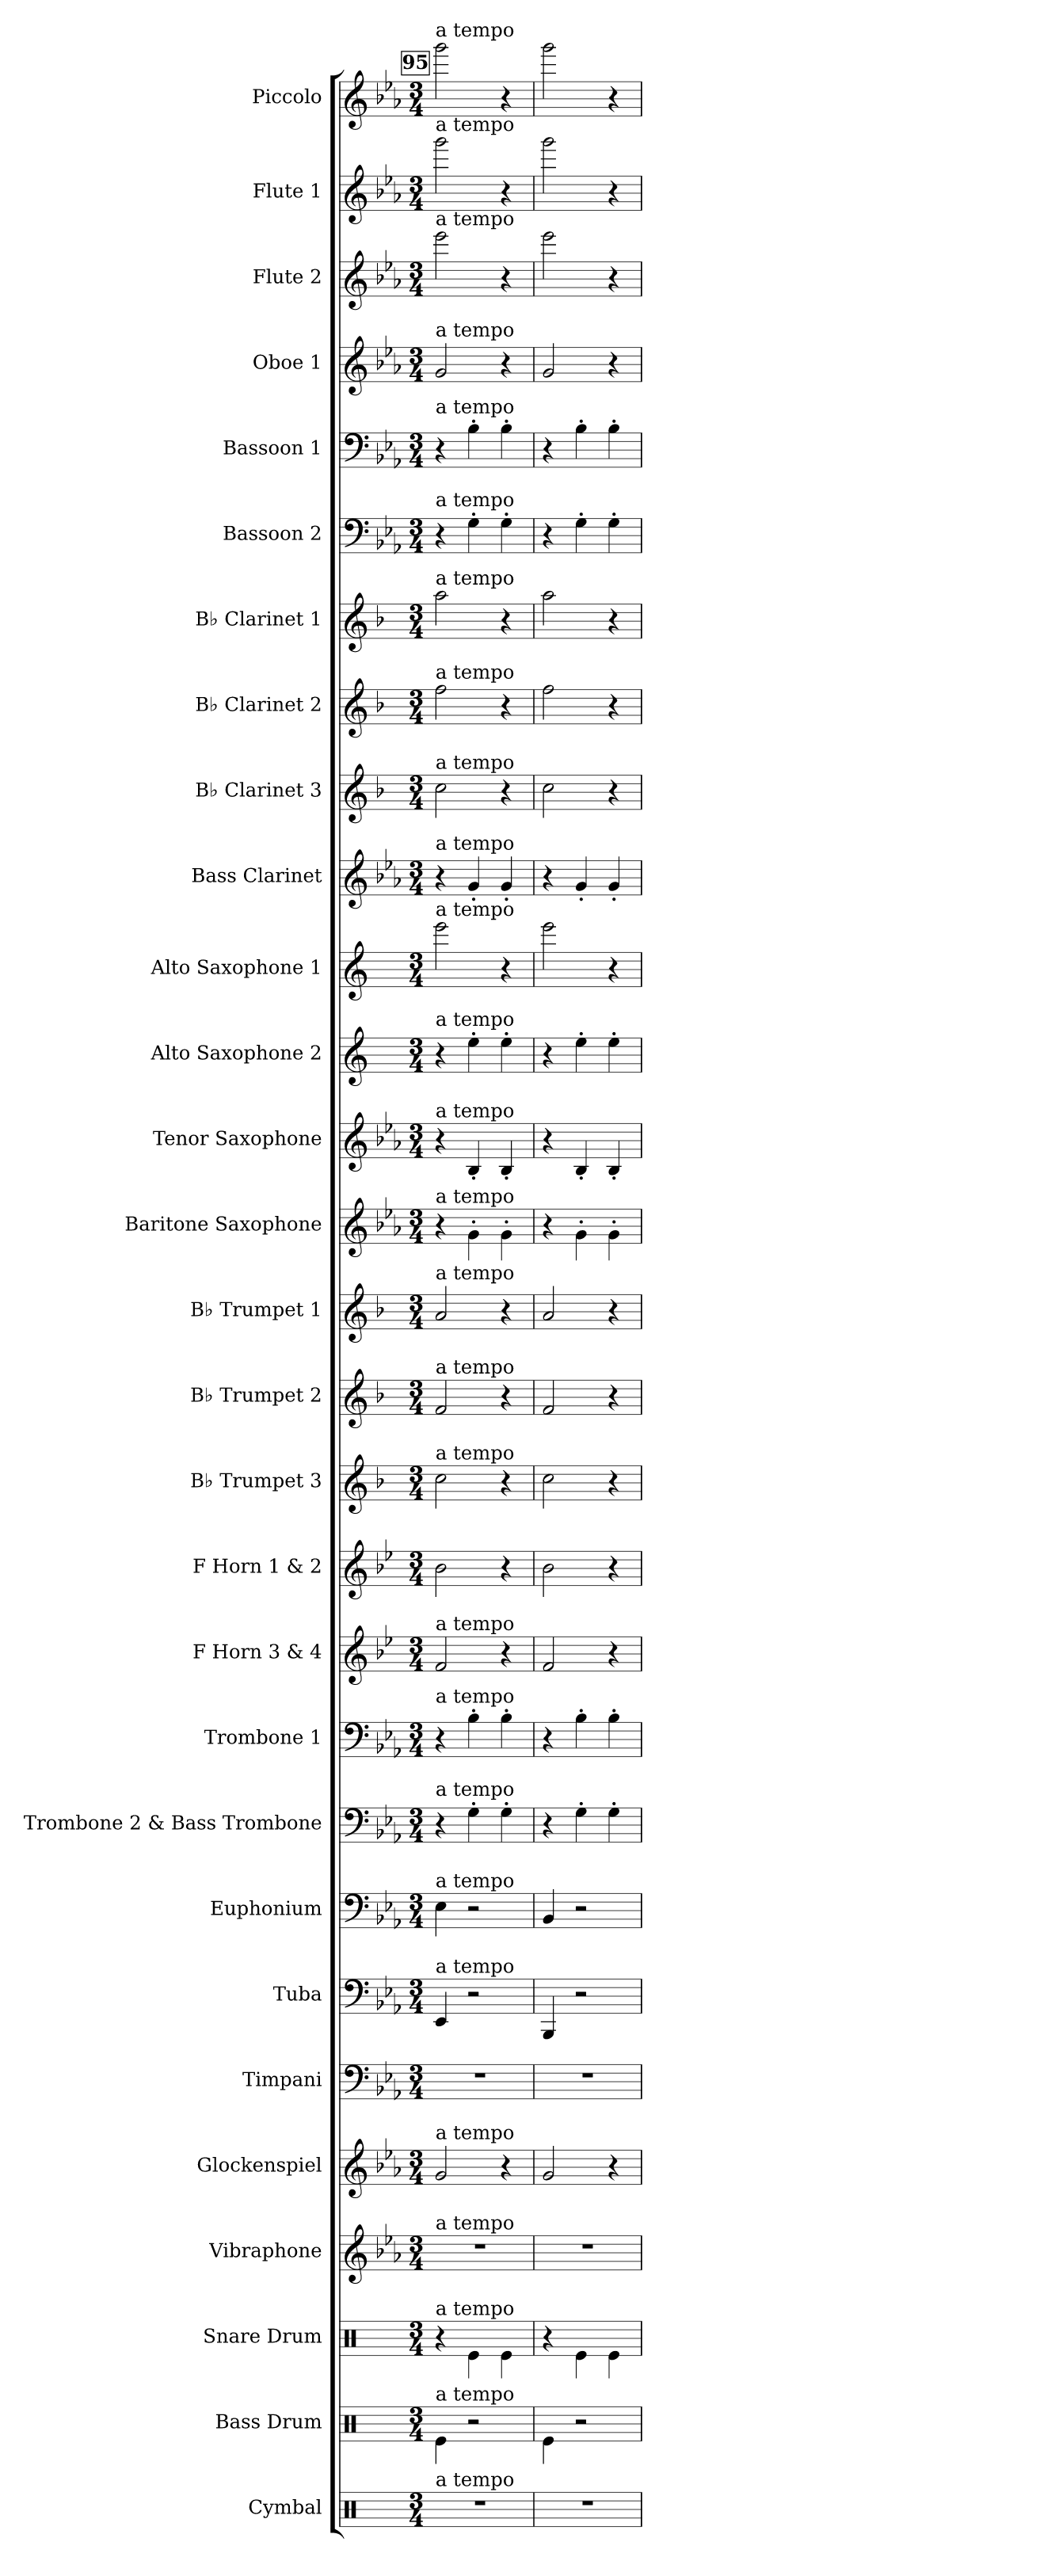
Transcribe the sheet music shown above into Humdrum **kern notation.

**kern	**kern	**kern	**kern	**kern	**kern	**kern	**kern	**kern	**kern	**kern	**kern	**kern	**kern	**kern	**kern	**kern	**kern	**kern	**kern	**kern	**kern	**kern	**kern	**kern	**kern	**kern	**kern	**kern
*part29	*part28	*part27	*part26	*part25	*part24	*part23	*part22	*part21	*part20	*part19	*part18	*part17	*part16	*part15	*part14	*part13	*part12	*part11	*part10	*part9	*part8	*part7	*part6	*part5	*part4	*part3	*part2	*part1
*staff29	*staff28	*staff27	*staff26	*staff25	*staff24	*staff23	*staff22	*staff21	*staff20	*staff19	*staff18	*staff17	*staff16	*staff15	*staff14	*staff13	*staff12	*staff11	*staff10	*staff9	*staff8	*staff7	*staff6	*staff5	*staff4	*staff3	*staff2	*staff1
*I"Cymbal	*I"Bass Drum	*I"Snare Drum	*I"Vibraphone	*I"Glockenspiel	*I"Timpani	*I"Tuba	*I"Euphonium	*I"Trombone 2 &amp; Bass Trombone	*I"Trombone 1	*I"F Horn 3 &amp; 4	*I"F Horn 1 &amp; 2	*I"B♭ Trumpet 3	*I"B♭ Trumpet 2	*I"B♭ Trumpet 1	*I"Baritone Saxophone	*I"Tenor Saxophone	*I"Alto Saxophone 2	*I"Alto Saxophone 1	*I"Bass Clarinet	*I"B♭ Clarinet 3	*I"B♭ Clarinet 2	*I"B♭ Clarinet 1	*I"Bassoon 2	*I"Bassoon 1	*I"Oboe 1	*I"Flute 2	*I"Flute 1	*I"Piccolo
*I'Cym.	*I'B. Dr.	*I'Sn. Dr.	*I'Vib.	*I'Glk.	*I'Timp.	*I'Tba.	*I'Euph.	*I'Tbn. 2 B. Tbn.	*I'Tbn. 1	*I'F Hn. 3 4	*I'F Hn. 1 2	*I'B♭ Tpt. 3	*I'B♭ Tpt. 2	*I'B♭ Tpt. 1	*I'Bar. Sax.	*I'T. Sax.	*I'A. Sax. 2	*I'A. Sax. 1	*I'B. Cl.	*I'B♭ Cl. 3	*I'B♭ Cl. 2	*I'B♭ Cl. 1	*I'Bsn. 2	*I'Bsn. 1	*I'Ob. 1	*I'Fl. 2	*I'Fl. 1	*I'Picc.
*clefX	*clefX	*clefX	*clefG2	*clefG2	*clefF4	*clefF4	*clefF4	*clefF4	*clefF4	*clefG2	*clefG2	*clefG2	*clefG2	*clefG2	*clefG2	*clefG2	*clefG2	*clefG2	*clefG2	*clefG2	*clefG2	*clefG2	*clefF4	*clefF4	*clefG2	*clefG2	*clefG2	*clefG2
*	*	*	*	*ITrd-14c-24	*	*	*	*	*	*ITrd4c7	*ITrd4c7	*ITrd1c2	*ITrd1c2	*ITrd1c2	*ITrd12c21	*ITrd8c14	*ITrd5c9	*ITrd5c9	*ITrd8c14	*ITrd1c2	*ITrd1c2	*ITrd1c2	*	*	*	*	*	*ITrd-7c-12
*k[]	*k[]	*k[]	*k[b-e-a-]	*k[b-e-a-]	*k[b-e-a-]	*k[b-e-a-]	*k[b-e-a-]	*k[b-e-a-]	*k[b-e-a-]	*k[b-e-a-]	*k[b-e-a-]	*k[b-e-a-]	*k[b-e-a-]	*k[b-e-a-]	*k[b-e-a-]	*k[b-e-a-]	*k[b-e-a-]	*k[b-e-a-]	*k[b-e-a-]	*k[b-e-a-]	*k[b-e-a-]	*k[b-e-a-]	*k[b-e-a-]	*k[b-e-a-]	*k[b-e-a-]	*k[b-e-a-]	*k[b-e-a-]	*k[b-e-a-]
*M3/4	*M3/4	*M3/4	*M3/4	*M3/4	*M3/4	*M3/4	*M3/4	*M3/4	*M3/4	*M3/4	*M3/4	*M3/4	*M3/4	*M3/4	*M3/4	*M3/4	*M3/4	*M3/4	*M3/4	*M3/4	*M3/4	*M3/4	*M3/4	*M3/4	*M3/4	*M3/4	*M3/4	*M3/4
!!LO:REH:place=s1:a:B:fs=14:t=95
=95	=95	=95	=95	=95	=95	=95	=95	=95	=95	=95	=95	=95	=95	=95	=95	=95	=95	=95	=95	=95	=95	=95	=95	=95	=95	=95	=95	=95
!	!	!	!	!	!	!	!	!	!	!	!	!	!	!	!	!	!	!	!	!	!	!	!	!	!	!	!	!LO:TX:a:t=a tempo
!	!	!	!	!	!	!	!	!	!	!	!	!	!	!	!	!	!	!	!	!	!	!	!	!	!	!	!LO:TX:a:t=a tempo	!
!	!	!	!	!	!	!	!	!	!	!	!	!	!	!	!	!	!	!	!	!	!	!	!	!	!	!LO:TX:a:t=a tempo	!	!
!	!	!	!	!	!	!	!	!	!	!	!	!	!	!	!	!	!	!	!	!	!	!	!	!	!LO:TX:a:t=a tempo	!	!	!
!	!	!	!	!	!	!	!	!	!	!	!	!	!	!	!	!	!	!	!	!	!	!	!	!LO:TX:a:t=a tempo	!	!	!	!
!	!	!	!	!	!	!	!	!	!	!	!	!	!	!	!	!	!	!	!	!	!	!	!LO:TX:a:t=a tempo	!	!	!	!	!
!	!	!	!	!	!	!	!	!	!	!	!	!	!	!	!	!	!	!	!	!	!	!LO:TX:a:t=a tempo	!	!	!	!	!	!
!	!	!	!	!	!	!	!	!	!	!	!	!	!	!	!	!	!	!	!	!	!LO:TX:a:t=a tempo	!	!	!	!	!	!	!
!	!	!	!	!	!	!	!	!	!	!	!	!	!	!	!	!	!	!	!	!LO:TX:a:t=a tempo	!	!	!	!	!	!	!	!
!	!	!	!	!	!	!	!	!	!	!	!	!	!	!	!	!	!	!	!LO:TX:a:t=a tempo	!	!	!	!	!	!	!	!	!
!	!	!	!	!	!	!	!	!	!	!	!	!	!	!	!	!	!	!LO:TX:a:t=a tempo	!	!	!	!	!	!	!	!	!	!
!	!	!	!	!	!	!	!	!	!	!	!	!	!	!	!	!	!LO:TX:a:t=a tempo	!	!	!	!	!	!	!	!	!	!	!
!	!	!	!	!	!	!	!	!	!	!	!	!	!	!	!	!LO:TX:a:t=a tempo	!	!	!	!	!	!	!	!	!	!	!	!
!	!	!	!	!	!	!	!	!	!	!	!	!	!	!	!LO:TX:a:t=a tempo	!	!	!	!	!	!	!	!	!	!	!	!	!
!	!	!	!	!	!	!	!	!	!	!	!	!	!	!LO:TX:a:t=a tempo	!	!	!	!	!	!	!	!	!	!	!	!	!	!
!	!	!	!	!	!	!	!	!	!	!	!	!	!LO:TX:a:t=a tempo	!	!	!	!	!	!	!	!	!	!	!	!	!	!	!
!	!	!	!	!	!	!	!	!	!	!	!	!LO:TX:a:t=a tempo	!	!	!	!	!	!	!	!	!	!	!	!	!	!	!	!
!	!	!	!	!	!	!	!	!	!	!LO:TX:a:t=a tempo	!	!	!	!	!	!	!	!	!	!	!	!	!	!	!	!	!	!
!	!	!	!	!	!	!	!	!	!LO:TX:a:t=a tempo	!	!	!	!	!	!	!	!	!	!	!	!	!	!	!	!	!	!	!
!	!	!	!	!	!	!	!	!LO:TX:a:t=a tempo	!	!	!	!	!	!	!	!	!	!	!	!	!	!	!	!	!	!	!	!
!	!	!	!	!	!	!	!LO:TX:a:t=a tempo	!	!	!	!	!	!	!	!	!	!	!	!	!	!	!	!	!	!	!	!	!
!	!	!	!	!	!	!LO:TX:a:t=a tempo	!	!	!	!	!	!	!	!	!	!	!	!	!	!	!	!	!	!	!	!	!	!
!	!	!	!	!LO:TX:a:t=a tempo	!	!	!	!	!	!	!	!	!	!	!	!	!	!	!	!	!	!	!	!	!	!	!	!
!	!	!	!LO:TX:a:t=a tempo	!	!	!	!	!	!	!	!	!	!	!	!	!	!	!	!	!	!	!	!	!	!	!	!	!
!	!	!LO:TX:a:t=a tempo	!	!	!	!	!	!	!	!	!	!	!	!	!	!	!	!	!	!	!	!	!	!	!	!	!	!
!	!LO:TX:a:t=a tempo	!	!	!	!	!	!	!	!	!	!	!	!	!	!	!	!	!	!	!	!	!	!	!	!	!	!	!
!LO:TX:a:t=a tempo	!	!	!	!	!	!	!	!	!	!	!	!	!	!	!	!	!	!	!	!	!	!	!	!	!	!	!	!
2.r	4Re\	4r	2.r	2ggg/	2.r	4EE-/	4E-\	4r	4r	2B-/	2e-\	2b-\	2e-/	2g/	4r	4r	4r	2gg\	4r	2b-\	2ee-\	2gg\	4r	4r	2g/	2eee-\	2ggg\	2gggg\
.	2r	4Re\	.	.	.	2r	2r	4G'\	4B-'\	.	.	.	.	.	4G'\	4BB-'/	4g'\	.	4G'/	.	.	.	4G'\	4B-'\	.	.	.	.
.	.	4Re\	.	4r	.	.	.	4G'\	4B-'\	4r	4r	4r	4r	4r	4G'\	4BB-'/	4g'\	4r	4G'/	4r	4r	4r	4G'\	4B-'\	4r	4r	4r	4r
=96	=96	=96	=96	=96	=96	=96	=96	=96	=96	=96	=96	=96	=96	=96	=96	=96	=96	=96	=96	=96	=96	=96	=96	=96	=96	=96	=96	=96
2.r	4Re\	4r	2.r	2ggg/	2.r	4BBB-/	4BB-/	4r	4r	2B-/	2e-\	2b-\	2e-/	2g/	4r	4r	4r	2gg\	4r	2b-\	2ee-\	2gg\	4r	4r	2g/	2eee-\	2ggg\	2gggg\
.	2r	4Re\	.	.	.	2r	2r	4G'\	4B-'\	.	.	.	.	.	4G'\	4BB-'/	4g'\	.	4G'/	.	.	.	4G'\	4B-'\	.	.	.	.
.	.	4Re\	.	4r	.	.	.	4G'\	4B-'\	4r	4r	4r	4r	4r	4G'\	4BB-'/	4g'\	4r	4G'/	4r	4r	4r	4G'\	4B-'\	4r	4r	4r	4r
=	=	=	=	=	=	=	=	=	=	=	=	=	=	=	=	=	=	=	=	=	=	=	=	=	=	=	=	=
*-	*-	*-	*-	*-	*-	*-	*-	*-	*-	*-	*-	*-	*-	*-	*-	*-	*-	*-	*-	*-	*-	*-	*-	*-	*-	*-	*-	*-
